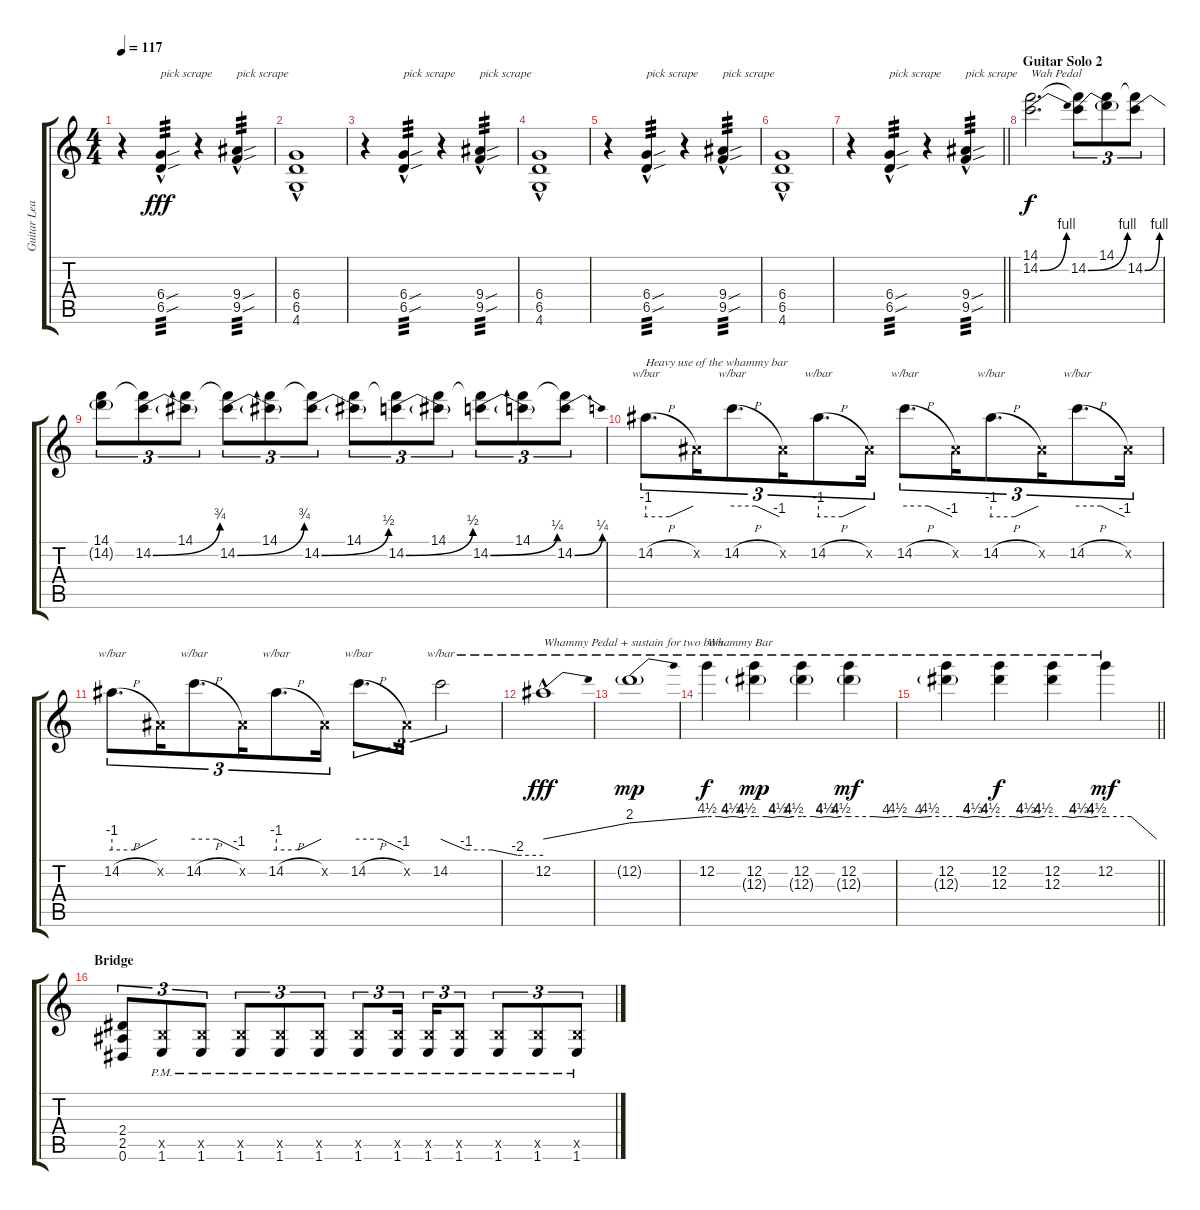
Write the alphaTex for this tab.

\track ("Guitar Lead" "Guitar Lea") {instrument distortionguitar}
\staff {score tabs}
\tuning (Eb4 Bb3 Gb3 Db3 Ab2 Eb2) {hide}
\ts (4 4)
\tempo 117
\clef g2
\ks c
r.4{dy fff} (6.4{sou hac} 6.5{sou hac}).4{txt "pick scrape" tp 3} r.4 (9.4{sou hac} 9.5{sou hac}).4{txt "pick scrape" tp 3} |
(6.4{hac} 6.5{hac} 4.6{hac}).1 |
r.4 (6.4{sou hac} 6.5{sou hac}).4{txt "pick scrape" tp 3} r.4 (9.4{sou hac} 9.5{sou hac}).4{txt "pick scrape" tp 3} |
(6.4{hac} 6.5{hac} 4.6{hac}).1 |
r.4 (6.4{sou hac} 6.5{sou hac}).4{txt "pick scrape" tp 3} r.4 (9.4{sou hac} 9.5{sou hac}).4{txt "pick scrape" tp 3} |
(6.4{hac} 6.5{hac} 4.6{hac}).1 |
\barLineRight lightlight
r.4 (6.4{sou hac} 6.5{sou hac}).4{txt "pick scrape" tp 3} r.4 (9.4{sou hac} 9.5{sou hac}).4{txt "pick scrape" tp 3} |
\section ("" "Guitar Solo 2")
(14.1 14.2{be (bend 0 0 60 4)}).2{d txt "Wah Pedal" dy f instrument distortionguitar} (14.1{t} 14.2{be (bend 0 0 60 4)}).8{tu (3 2)} (14.1 14.2{t}).8{tu (3 2)} (14.1{t} 14.2{be (bend 0 0 60 4)}).8{tu (3 2)} |
(14.1 14.2{t}).8{tu (3 2)} (14.1{t} 14.2{be (bend 0 0 60 3)}).8{tu (3 2)} (14.1 14.2{t}).8{tu (3 2)} (14.1{t} 14.2{be (bend 0 0 60 3)}).8{tu (3 2)} (14.1 14.2{t}).8{tu (3 2)} (14.1{t} 14.2{be (bend 0 0 60 2)}).8{tu (3 2)} (14.1 14.2{t}).8{tu (3 2)} (14.1{t} 14.2{be (bend 0 0 60 2)}).8{tu (3 2)} (14.1 14.2{t}).8{tu (3 2)} (14.1{t} 14.2{be (bend 0 0 60 1)}).8{tu (3 2)} (14.1 14.2{t}).8{tu (3 2)} (14.1{t} 14.2{be (bend 0 0 60 1)}).8{tu (3 2)} |
14.2{h}.8{d tu (3 2) tbe (custom default 0 -4 30 -4 60 0) txt "Heavy use of the whammy bar"} 0.2{x}.16{tu (3 2)} 14.2{h}.8{d tu (3 2) tbe (custom default 0 0 30 0 60 -4)} 0.2{x}.16{tu (3 2)} 14.2{h}.8{d tu (3 2) tbe (custom default 0 -4 30 -4 60 0)} 0.2{x}.16{tu (3 2)} 14.2{h}.8{d tu (3 2) tbe (custom default 0 0 30 0 60 -4)} 0.2{x}.16{tu (3 2)} 14.2{h}.8{d tu (3 2) tbe (custom default 0 -4 30 -4 60 0)} 0.2{x}.16{tu (3 2)} 14.2{h}.8{d tu (3 2) tbe (custom default 0 0 30 0 60 -4)} 0.2{x}.16{tu (3 2)} |
14.2{h}.8{d tu (3 2) tbe (custom default 0 -4 30 -4 60 0)} 0.2{x}.16{tu (3 2)} 14.2{h}.8{d tu (3 2) tbe (custom default 0 0 30 0 60 -4)} 0.2{x}.16{tu (3 2)} 14.2{h}.8{d tu (3 2) tbe (custom default 0 -4 30 -4 60 0)} 0.2{x}.16{tu (3 2)} 14.2{h}.8{d tu (3 2) tbe (custom default 0 0 30 0 60 -4)} 0.2{x}.16{tu (3 2)} 14.2.2{tu (3 2) tbe (custom default 0 0 15 -4 30 -4 45 -8 60 -8)} |
12.2{hac}.1{tbe (dive default 0 0 60 8) txt "Whammy Pedal + sustain for two bars" dy fff} |
12.2{g}.1{tbe (dive default 0 8 60 18) dy mp} |
12.2.4{tbe (custom default 0 18 15 18 23 16 30 18 35 18 43 16 50 18 60 18) txt "Whammy Bar" dy f} (12.2 12.3{g}).4{tbe (custom default 0 18 15 18 23 16 30 18 35 18 43 16 50 18 60 18) dy mp} (12.2 12.3{g}).4{tbe (custom default 0 18 15 18 23 16 30 18 35 18 43 16 50 18 60 18)} (12.2 12.3{g}).4{tbe (custom default 0 18 15 18 23 16 30 18 35 18 43 16 50 18 60 18) dy mf} |
\barLineRight lightlight
(12.2 12.3{g}).4{tbe (custom default 0 18 15 18 23 16 30 18 35 18 43 16 50 18 60 18)} (12.2 12.3).4{tbe (custom default 0 18 15 18 23 16 30 18 35 18 43 16 50 18 60 18) dy f} (12.2 12.3).4{tbe (custom default 0 18 15 18 23 16 30 18 35 18 43 16 50 18 60 18)} 12.2.4{tbe (custom default 0 18 30 18 60 0) dy mf} |
\section ("" "Bridge")
(2.4 2.5 0.6).8{tu (3 2) instrument distortionguitar} (3.5{x} 1.6{pm}).8{tu (3 2)} (3.5{x} 1.6{pm}).8{tu (3 2)} (3.5{x} 1.6{pm}).8{tu (3 2)} (3.5{x} 1.6{pm}).8{tu (3 2)} (3.5{x} 1.6{pm}).8{tu (3 2)} (3.5{x} 1.6{pm}).8{tu (3 2)} (3.5{x} 1.6{pm}).16{tu (3 2) beam splitsecondary} (3.5{x} 1.6{pm}).16{tu (3 2)} (3.5{x} 1.6{pm}).8{tu (3 2)} (3.5{x} 1.6{pm}).8{tu (3 2)} (3.5{x} 1.6{pm}).8{tu (3 2)} (3.5{x} 1.6{pm}).8{tu (3 2)}
